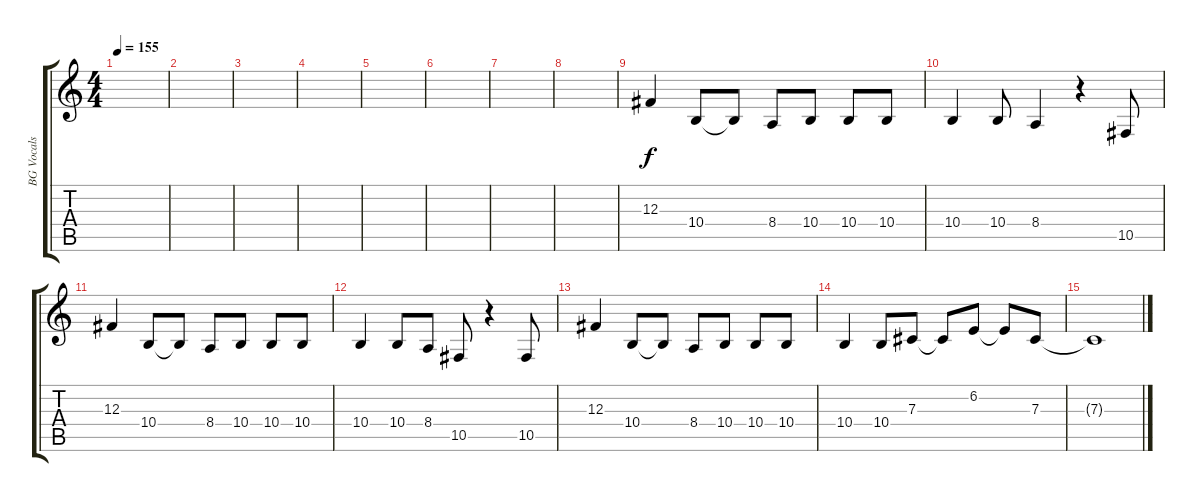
\track ("BG Vocals 1" "BG Vocals ") {instrument flute}
\staff {score tabs}
\tuning (Eb4 Bb3 Gb3 Db3 Ab2 Db2) {hide}
\ts (4 4)
\tempo 155
\clef g2
\ks c
|
|
|
|
|
|
|
|
12.3.4 10.4.8 10.4{t}.8 8.4.8 10.4.8 10.4.8 10.4.8 |
10.4.4 10.4.8 8.4.4 r.4 10.5.8 |
12.3.4 10.4.8 10.4{t}.8 8.4.8 10.4.8 10.4.8 10.4.8 |
10.4.4 10.4.8 8.4.8 10.5.8 r.4 10.5.8 |
12.3.4 10.4.8 10.4{t}.8 8.4.8 10.4.8 10.4.8 10.4.8 |
10.4.4 10.4.8 7.3.8 7.3{t}.8 6.2.8 6.2{t}.8 7.3.8 |
7.3{t}.1
